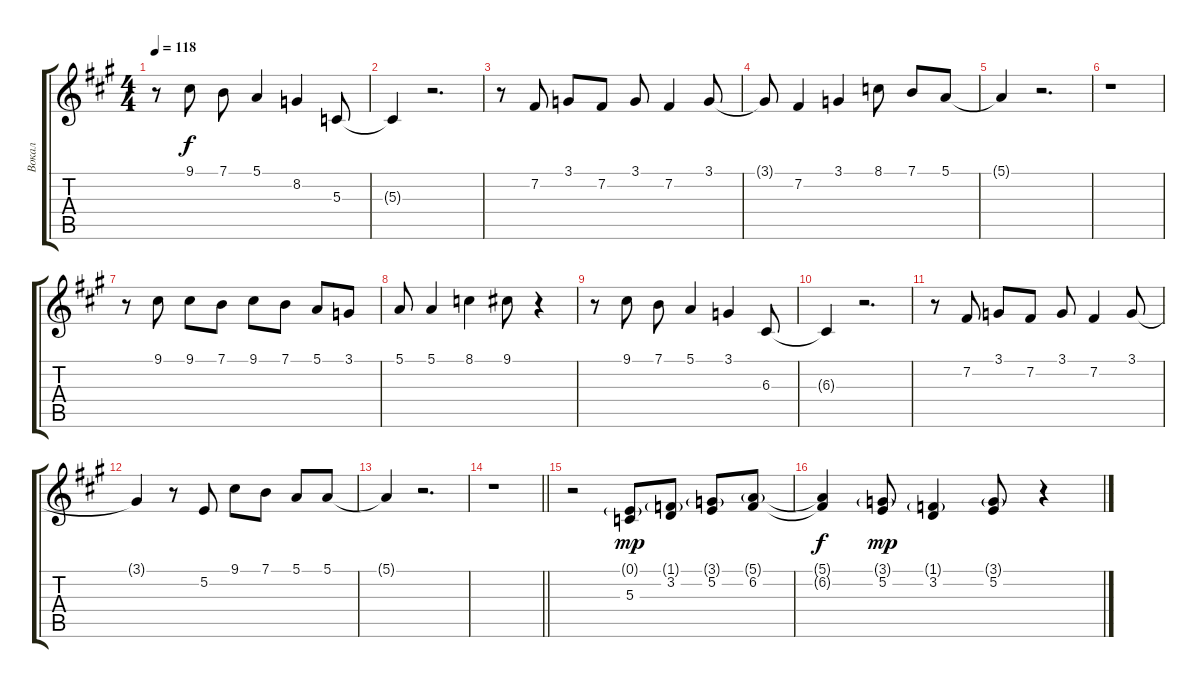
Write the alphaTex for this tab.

\track ("Вокал" "Вокал") {instrument oboe}
\staff {score tabs}
\tuning (E4 B3 G3 D3 A2 E2) {hide}
\ts (4 4)
\tempo 118
\clef g2
\ks a
r.8{dy f} 9.1.8 7.1.8 5.1.4 8.2.4 5.3.8 |
5.3{t}.4 r.2{d} |
r.8 7.2.8 3.1.8 7.2.8 3.1.8 7.2.4 3.1.8 |
3.1{t}.8 7.2.4 3.1.4 8.1.8 7.1.8 5.1.8 |
5.1{t}.4 r.2{d} |
r.1 |
r.8 9.1.8 9.1.8 7.1.8 9.1.8 7.1.8 5.1.8 3.1.8 |
5.1.8 5.1.4 8.1.4 9.1.8 r.4 |
r.8 9.1.8 7.1.8 5.1.4 3.1.4 6.3.8 |
6.3{t}.4 r.2{d} |
r.8 7.2.8 3.1.8 7.2.8 3.1.8 7.2.4 3.1.8 |
3.1{t}.4 r.8 5.2.8 9.1.8 7.1.8 5.1.8 5.1.8 |
5.1{t}.4 r.2{d} |
\barLineRight lightlight
r.1 |
r.2 (0.1{g} 5.3).8{dy mp} (1.1{g} 3.2).8 (3.1{g} 5.2).8 (5.1{g} 6.2).8 |
(5.1{t} 6.2{t}).4{dy f} (3.1{g} 5.2).8{dy mp} (1.1{g} 3.2).4 (3.1{g} 5.2).8 r.4
